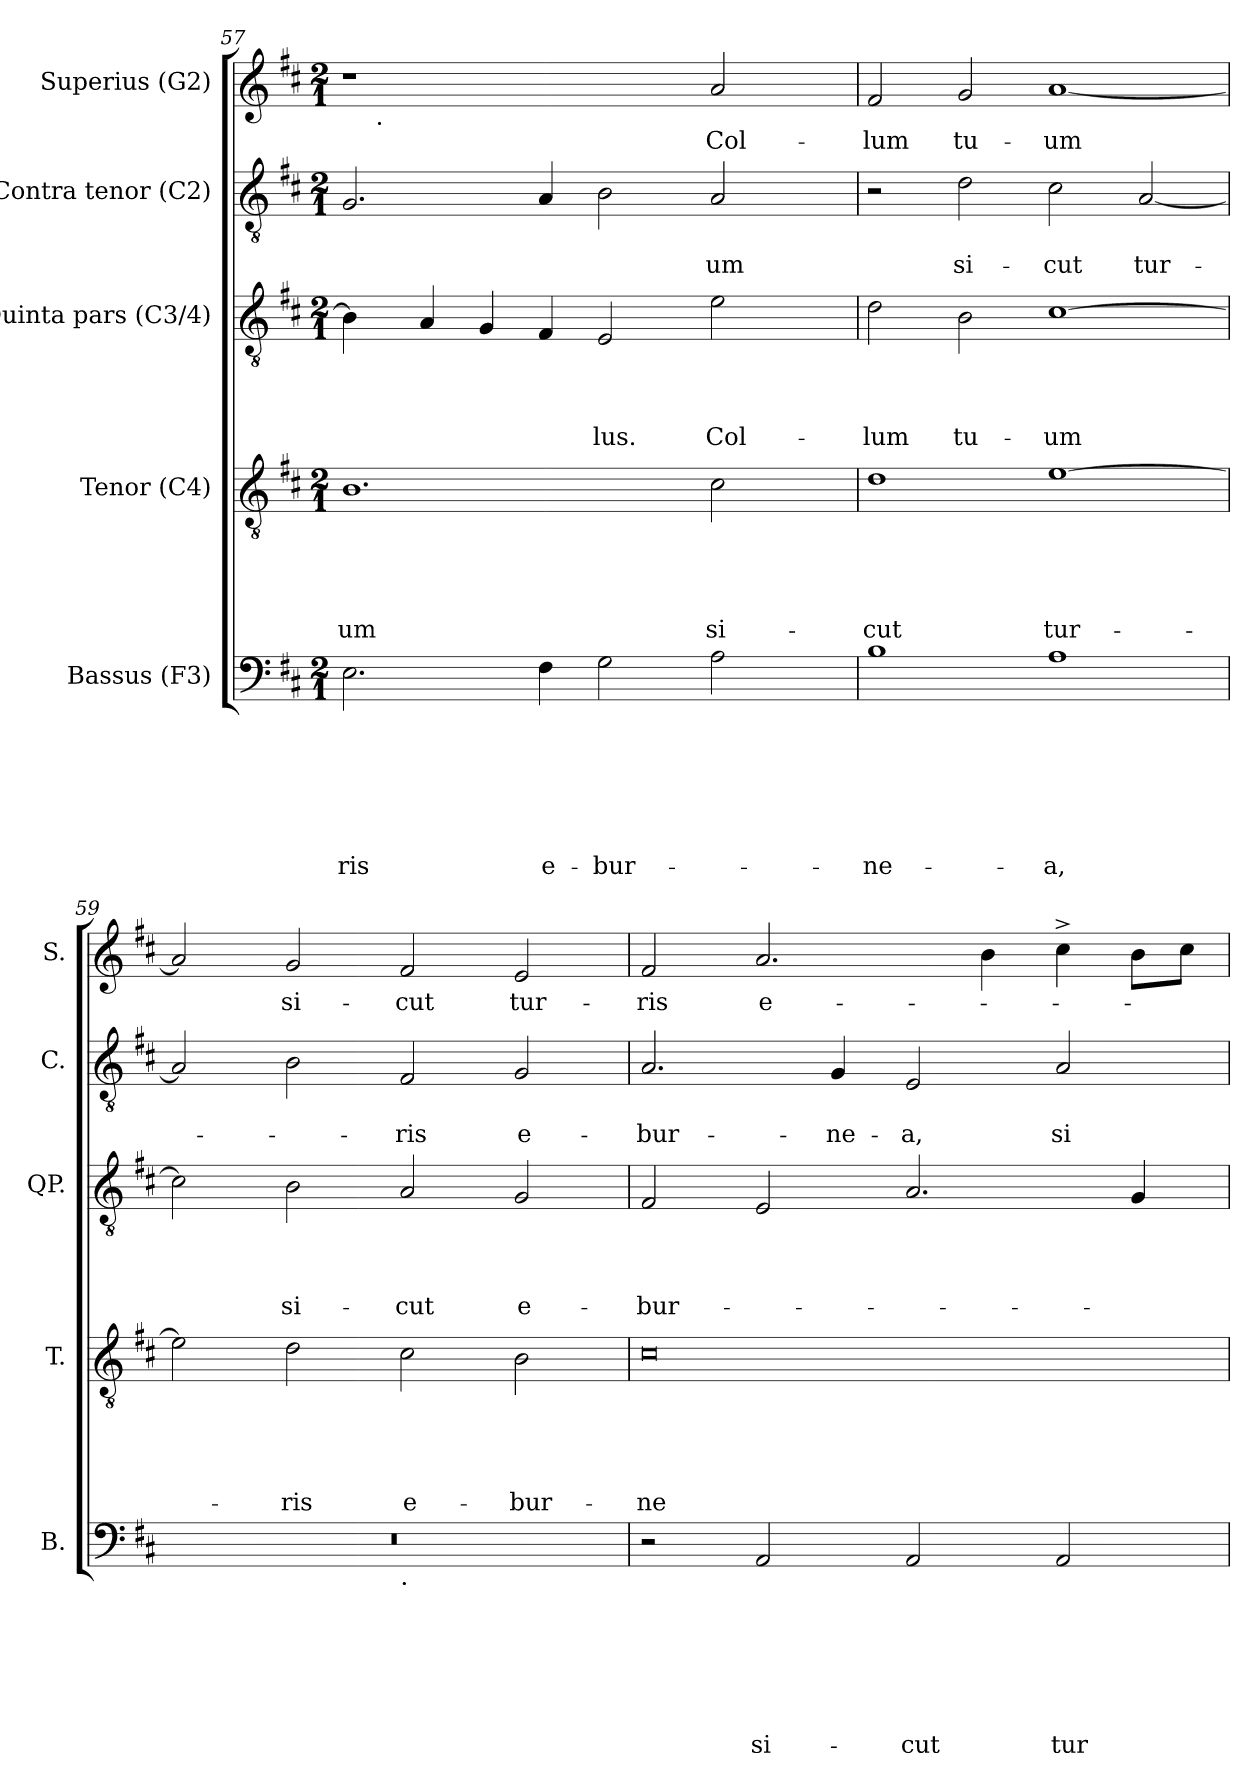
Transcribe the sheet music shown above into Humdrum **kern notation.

**kern	**text	**text	**text	**text	**text	**text	**text	**kern	**text	**text	**text	**text	**text	**kern	**text	**text	**text	**text	**kern	**text	**text	**kern	**text
*part5	*part5	*part5	*part5	*part5	*part5	*part5	*part5	*part4	*part4	*part4	*part4	*part4	*part4	*part3	*part3	*part3	*part3	*part3	*part2	*part2	*part2	*part1	*part1
*staff5	*staff5	*staff5	*staff5	*staff5	*staff5	*staff5	*staff5	*staff4	*staff4	*staff4	*staff4	*staff4	*staff4	*staff3	*staff3	*staff3	*staff3	*staff3	*staff2	*staff2	*staff2	*staff1	*staff1
*I"Bassus (F3)	*	*	*	*	*	*	*	*I"Tenor (C4)	*	*	*	*	*	*I"Quinta pars (C3/4)	*	*	*	*	*I"Contra tenor (C2)	*	*	*I"Superius (G2)	*
*I'B.	*	*	*	*	*	*	*	*I'T.	*	*	*	*	*	*I'QP.	*	*	*	*	*I'C.	*	*	*I'S.	*
*clefF4	*	*	*	*	*	*	*	*clefGv2	*	*	*	*	*	*clefGv2	*	*	*	*	*clefGv2	*	*	*clefG2	*
*k[f#c#]	*	*	*	*	*	*	*	*k[f#c#]	*	*	*	*	*	*k[f#c#]	*	*	*	*	*k[f#c#]	*	*	*k[f#c#]	*
*D:	*	*	*	*	*	*	*	*D:	*	*	*	*	*	*D:	*	*	*	*	*D:	*	*	*D:	*
*M2/1	*	*	*	*	*	*	*	*M2/1	*	*	*	*	*	*M2/1	*	*	*	*	*M2/1	*	*	*M2/1	*
=57	=57	=57	=57	=57	=57	=57	=57	=57	=57	=57	=57	=57	=57	=57	=57	=57	=57	=57	=57	=57	=57	=57	=57
!	!	!	!	!	!	!	!LO:LY:b	!	!	!	!	!	!LO:LY:b	!	!	!	!	!	!	!	!	!	!
*	*	*	*	*	*	*	*	*	*	*	*	*	*	*	*	*	*	*	*	*	*	*^	*
2.E\	.	.	.	.	.	.	-ris	1.B	.	.	.	.	-um	4B\]	.	.	.	.	2.G/	.	.	1r	16.ryy	.
!	!	!	!	!	!	!	!	!	!	!	!	!	!	!	!	!	!	!	!	!	!	!	!LO:TX:b:t=.	!
.	.	.	.	.	.	.	.	.	.	.	.	.	.	.	.	.	.	.	.	.	.	.	1ryy	.
.	.	.	.	.	.	.	.	.	.	.	.	.	.	4A/	.	.	.	.	.	.	.	.	.	.
.	.	.	.	.	.	.	.	.	.	.	.	.	.	4G/	.	.	.	.	.	.	.	.	.	.
!	!	!	!	!	!	!	!LO:LY:b	!	!	!	!	!	!	!	!	!	!	!	!	!	!	!	!	!
4F#\	.	.	.	.	.	.	e-	.	.	.	.	.	.	4F#/	.	.	.	.	4A/	.	.	.	.	.
!	!	!	!	!	!	!	!LO:LY:b	!	!	!	!	!	!	!	!	!	!	!LO:LY:b	!	!	!	!	!	!
2G\	.	.	.	.	.	.	-bur-	.	.	.	.	.	.	2E/	.	.	.	-lus.	2B\	.	.	2ryy	.	.
.	.	.	.	.	.	.	.	.	.	.	.	.	.	.	.	.	.	.	.	.	.	.	2ryy	.
!	!	!	!	!	!	!	!	!	!	!	!	!	!LO:LY:b	!	!	!	!	!LO:LY:b	!	!	!LO:LY:b	!	!	!LO:LY:b
2A\	.	.	.	.	.	.	.	2c#\	.	.	.	.	si-	2e\	.	.	.	Col-	2A/	.	-um	2a/	.	Col-
.	.	.	.	.	.	.	.	.	.	.	.	.	.	.	.	.	.	.	.	.	.	.	4ryy	.
.	.	.	.	.	.	.	.	.	.	.	.	.	.	.	.	.	.	.	.	.	.	.	8ryy	.
.	.	.	.	.	.	.	.	.	.	.	.	.	.	.	.	.	.	.	.	.	.	.	32ryy	.
!!LO:LB:g=z
=58	=58	=58	=58	=58	=58	=58	=58	=58	=58	=58	=58	=58	=58	=58	=58	=58	=58	=58	=58	=58	=58	=58	=58	=58
!	!	!	!	!	!	!	!LO:LY:b:rj	!	!	!	!	!	!LO:LY:b	!	!	!	!	!LO:LY:b	!	!	!	!	!	!LO:LY:b
*	*	*	*	*	*	*	*	*	*	*	*	*	*	*	*	*	*	*	*	*	*	*v	*v	*
1B	.	.	.	.	.	.	-ne-	1d	.	.	.	.	-cut	2d\	.	.	.	-lum	2r	.	.	2f#/	-lum
!	!	!	!	!	!	!	!	!	!	!	!	!	!	!	!	!	!	!LO:LY:b	!	!	!LO:LY:b	!	!LO:LY:b
.	.	.	.	.	.	.	.	.	.	.	.	.	.	2B\	.	.	.	tu-	2d\	.	si-	2g/	tu-
!	!	!	!	!	!	!	!LO:LY:b	!	!	!	!	!	!LO:LY:b	!	!	!	!	!LO:LY:b	!	!	!LO:LY:b	!	!LO:LY:b
1A	.	.	.	.	.	.	-a,	[>1e	.	.	.	.	tur-	[>1c#	.	.	.	-um	2c#\	.	-cut	[<1a	-um
!	!	!	!	!	!	!	!	!	!	!	!	!	!	!	!	!	!	!	!	!	!LO:LY:b	!	!
.	.	.	.	.	.	.	.	.	.	.	.	.	.	.	.	.	.	.	[<2A/	.	tur-	.	.
=59	=59	=59	=59	=59	=59	=59	=59	=59	=59	=59	=59	=59	=59	=59	=59	=59	=59	=59	=59	=59	=59	=59	=59
*^	*	*	*	*	*	*	*	*	*	*	*	*	*	*	*	*	*	*	*	*	*	*	*
0r	1ryy	.	.	.	.	.	.	.	2e\]	.	.	.	.	.	2c#\]	.	.	.	.	2A/]	.	.	2a/]	.
!	!	!	!	!	!	!	!	!	!	!	!	!	!	!LO:LY:b	!	!	!	!	!LO:LY:b	!	!	!	!	!LO:LY:b
.	.	.	.	.	.	.	.	.	2d\	.	.	.	.	-ris	2B\	.	.	.	si-	2B\	.	.	2g/	si-
!	!LO:TX:b:t=.	!	!	!	!	!	!	!	!	!	!	!	!	!	!	!	!	!	!	!	!	!	!	!
!	!	!	!	!	!	!	!	!	!	!	!	!	!	!LO:LY:b	!	!	!	!	!LO:LY:b	!	!	!LO:LY:b	!	!LO:LY:b
.	1ryy	.	.	.	.	.	.	.	2c#\	.	.	.	.	e-	2A/	.	.	.	-cut	2F#/	.	-ris	2f#/	-cut
!	!	!	!	!	!	!	!	!	!	!	!	!	!	!LO:LY:b	!	!	!	!	!LO:LY:b	!	!	!LO:LY:b	!	!LO:LY:b
.	.	.	.	.	.	.	.	.	2B\	.	.	.	.	-bur-	2G/	.	.	.	e-	2G/	.	e-	2e/	tur-
=60	=60	=60	=60	=60	=60	=60	=60	=60	=60	=60	=60	=60	=60	=60	=60	=60	=60	=60	=60	=60	=60	=60	=60	=60
!	!	!	!	!	!	!	!	!	!	!	!	!	!	!LO:LY:b:rj	!	!	!	!	!LO:LY:b	!	!	!LO:LY:b	!	!LO:LY:b
*v	*v	*	*	*	*	*	*	*	*	*	*	*	*	*	*	*	*	*	*	*	*	*	*	*
2r	.	.	.	.	.	.	.	0c#	.	.	.	.	-ne-	2F#/	.	.	.	-bur-	2.A/	.	-bur-	2f#/	-ris
!	!	!	!	!	!	!	!LO:LY:b	!	!	!	!	!	!	!	!	!	!	!	!	!	!	!	!LO:LY:b:rj
2AA/	.	.	.	.	.	.	si-	.	.	.	.	.	.	2E/	.	.	.	.	.	.	.	2.a/	e-
!	!	!	!	!	!	!	!	!	!	!	!	!	!	!	!	!	!	!	!	!	!LO:LY:b	!	!
.	.	.	.	.	.	.	.	.	.	.	.	.	.	.	.	.	.	.	4G/	.	-ne-	.	.
!	!	!	!	!	!	!	!LO:LY:b	!	!	!	!	!	!	!	!	!	!	!	!	!	!LO:LY:b	!	!
2AA/	.	.	.	.	.	.	-cut	.	.	.	.	.	.	2.A/	.	.	.	.	2E/	.	-a,	.	.
.	.	.	.	.	.	.	.	.	.	.	.	.	.	.	.	.	.	.	.	.	.	4b\	.
!	!	!	!	!	!	!	!LO:LY:b	!	!	!	!	!	!	!	!	!	!	!	!	!	!LO:LY:b	!	!
2AA/	.	.	.	.	.	.	tur-	.	.	.	.	.	.	.	.	.	.	.	2A/	.	si-	4cc#^>\	.
.	.	.	.	.	.	.	.	.	.	.	.	.	.	4G/	.	.	.	.	.	.	.	8b\L	.
.	.	.	.	.	.	.	.	.	.	.	.	.	.	.	.	.	.	.	.	.	.	8cc#\J	.
=	=	=	=	=	=	=	=	=	=	=	=	=	=	=	=	=	=	=	=	=	=	=	=
*-	*-	*-	*-	*-	*-	*-	*-	*-	*-	*-	*-	*-	*-	*-	*-	*-	*-	*-	*-	*-	*-	*-	*-
